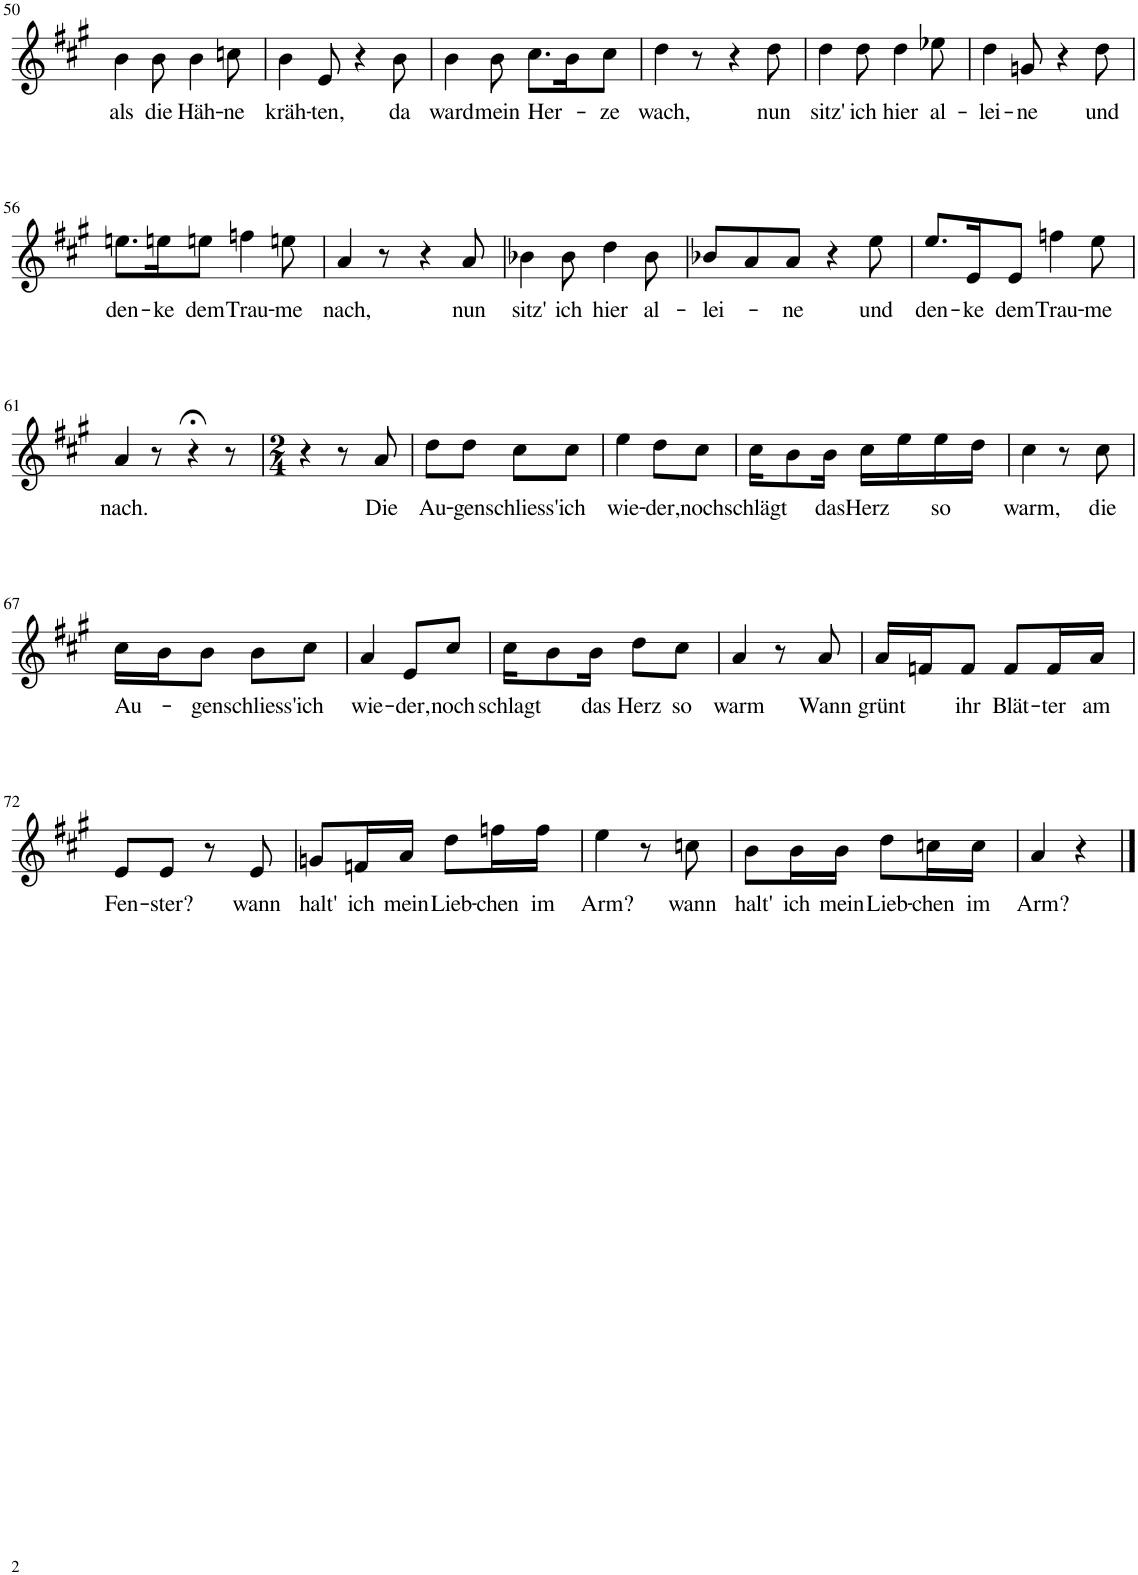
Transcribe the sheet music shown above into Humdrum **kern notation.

**kern	**text
*part1	*part1
*staff1	*staff1
*I"Piano	*
*I'Pno	*
!!LO:PB:g=z
*clefG2	*
*k[f#c#g#]	*
*M6/8	*
=50	=50
!	!LO:LY:b
4b\	als
!	!LO:LY:b
8b\	die
!	!LO:LY:b
4b\	Häh-
!	!LO:LY:b
8ccn\	-ne
=51	=51
!	!LO:LY:b
4b\	kräh-
!	!LO:LY:b
8e/	-ten,
4r	.
!	!LO:LY:b
8b\	da
=52	=52
!	!LO:LY:b
4b\	ward
!	!LO:LY:b
8b\	mein
!	!LO:LY:b
8.cc#\L	Her-
16b\K	.
!	!LO:LY:b
8cc#\J	-ze
=53	=53
!	!LO:LY:b
4dd\	wach,
8r	.
4r	.
!	!LO:LY:b
8dd\	nun
=54	=54
!	!LO:LY:b
4dd\	sitz'
!	!LO:LY:b
8dd\	ich
!	!LO:LY:b
4dd\	hier
!	!LO:LY:b
8ee-X\	al-
=55	=55
!	!LO:LY:b
4dd\	-lei-
!	!LO:LY:b
8gn/	-ne
4r	.
!	!LO:LY:b
8dd\	und
!!LO:LB:g=z
=56	=56
!	!LO:LY:b
8.een\L	den-
!	!LO:LY:b
16een\K	-ke
!	!LO:LY:b
8een\J	dem
!	!LO:LY:b
4ffn\	Trau-
!	!LO:LY:b
8een\	-me
=57	=57
!	!LO:LY:b
4a/	nach,
8r	.
4r	.
!	!LO:LY:b
8a/	nun
=58	=58
!	!LO:LY:b
4b-X\	sitz'
!	!LO:LY:b
8b-\	ich
!	!LO:LY:b
4dd\	hier
!	!LO:LY:b
8b-\	al-
=59	=59
!	!LO:LY:b
8b-X/L	-lei-
8a/	.
!	!LO:LY:b
8a/J	-ne
4r	.
!	!LO:LY:b
8ee\	und
=60	=60
!	!LO:LY:b
8.ee/L	den-
!	!LO:LY:b
16e/K	-ke
!	!LO:LY:b
8e/J	dem
!	!LO:LY:b
4ffn\	Trau-
!	!LO:LY:b
8ee\	-me
!!LO:LB:g=z
=61	=61
!	!LO:LY:b
4a/	nach.
8r	.
4r;<	.
8r	.
=62	=62
*M2/4	*
4r	.
8r	.
!	!LO:LY:b
8a/	Die
=63	=63
!	!LO:LY:b
8dd\L	Au-
!	!LO:LY:b
8dd\J	-gen
!	!LO:LY:b
8cc#\L	schliess'
!	!LO:LY:b
8cc#\J	ich
=64	=64
!	!LO:LY:b
4ee\	wie-
!	!LO:LY:b
8dd\L	-der,
!	!LO:LY:b
8cc#\J	noch
=65	=65
!	!LO:LY:b
16cc#\KL	schlägt
8b\	.
!	!LO:LY:b
16b\Jk	das
!	!LO:LY:b
16cc#\LL	Herz
16ee\	.
!	!LO:LY:b
16ee\	so
16dd\JJ	.
=66	=66
!	!LO:LY:b
4cc#\	warm,
8r	.
!	!LO:LY:b
8cc#\	die
!!LO:LB:g=z
=67	=67
!	!LO:LY:b
16cc#\LL	Au-
16b\J	.
!	!LO:LY:b
8b\J	-gen
!	!LO:LY:b
8b\L	schliess'
!	!LO:LY:b
8cc#\J	ich
=68	=68
!	!LO:LY:b
4a/	wie-
!	!LO:LY:b
8e/L	-der,
!	!LO:LY:b
8cc#/J	noch
=69	=69
!	!LO:LY:b
16cc#\KL	schlagt
8b\	.
!	!LO:LY:b
16b\Jk	das
!	!LO:LY:b
8dd\L	Herz
!	!LO:LY:b
8cc#\J	so
=70	=70
!	!LO:LY:b
4a/	warm
8r	.
!	!LO:LY:b
8a/	Wann
=71	=71
!	!LO:LY:b
16a/LL	grünt
16fn/J	.
!	!LO:LY:b
8f/J	ihr
!	!LO:LY:b
8f/L	Blät-
!	!LO:LY:b
16f/L	-ter
!	!LO:LY:b
16a/JJ	am
!!LO:LB:g=z
=72	=72
!	!LO:LY:b
8e/L	Fen-
!	!LO:LY:b
8e/J	-ster?
8r	.
!	!LO:LY:b
8e/	wann
=73	=73
!	!LO:LY:b
8gn/L	halt'
!	!LO:LY:b
16fn/L	ich
!	!LO:LY:b
16a/JJ	mein
!	!LO:LY:b
8dd\L	Lieb-
!	!LO:LY:b
16ffn\L	-chen
!	!LO:LY:b
16ff\JJ	im
=74	=74
!	!LO:LY:b
4ee\	Arm?
8r	.
!	!LO:LY:b
8ccn\	wann
=75	=75
!	!LO:LY:b
8b\L	halt'
!	!LO:LY:b
16b\L	ich
!	!LO:LY:b
16b\JJ	mein
!	!LO:LY:b
8dd\L	Lieb-
!	!LO:LY:b
16ccn\L	-chen
!	!LO:LY:b
16cc\JJ	im
=76	=76
!	!LO:LY:b
4a/	Arm?
4r	.
==	==
*-	*-
